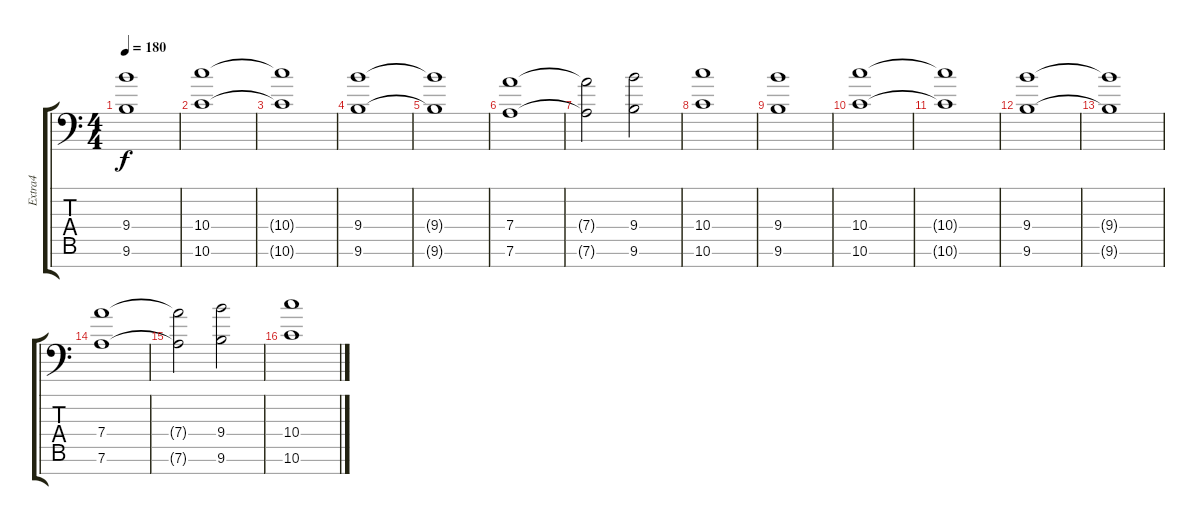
\track ("Extra4" "Extra4") {instrument distortionguitar}
\staff {score tabs}
\tuning (E4 B3 G3 D3 A2 D2 A1) {hide}
\ts (4 4)
\tempo 180
\clef f4
\ks c
(9.4 9.6).1{dy f} |
(10.4 10.6).1 |
(10.4{t} 10.6{t}).1 |
(9.4 9.6).1 |
(9.4{t} 9.6{t}).1 |
(7.4 7.6).1 |
(7.4{t} 7.6{t}).2 (9.4 9.6).2 |
(10.4 10.6).1 |
(9.4 9.6).1 |
(10.4 10.6).1 |
(10.4{t} 10.6{t}).1 |
(9.4 9.6).1 |
(9.4{t} 9.6{t}).1 |
(7.4 7.6).1{volume 8} |
(7.4{t} 7.6{t}).2 (9.4 9.6).2 |
(10.4 10.6).1
